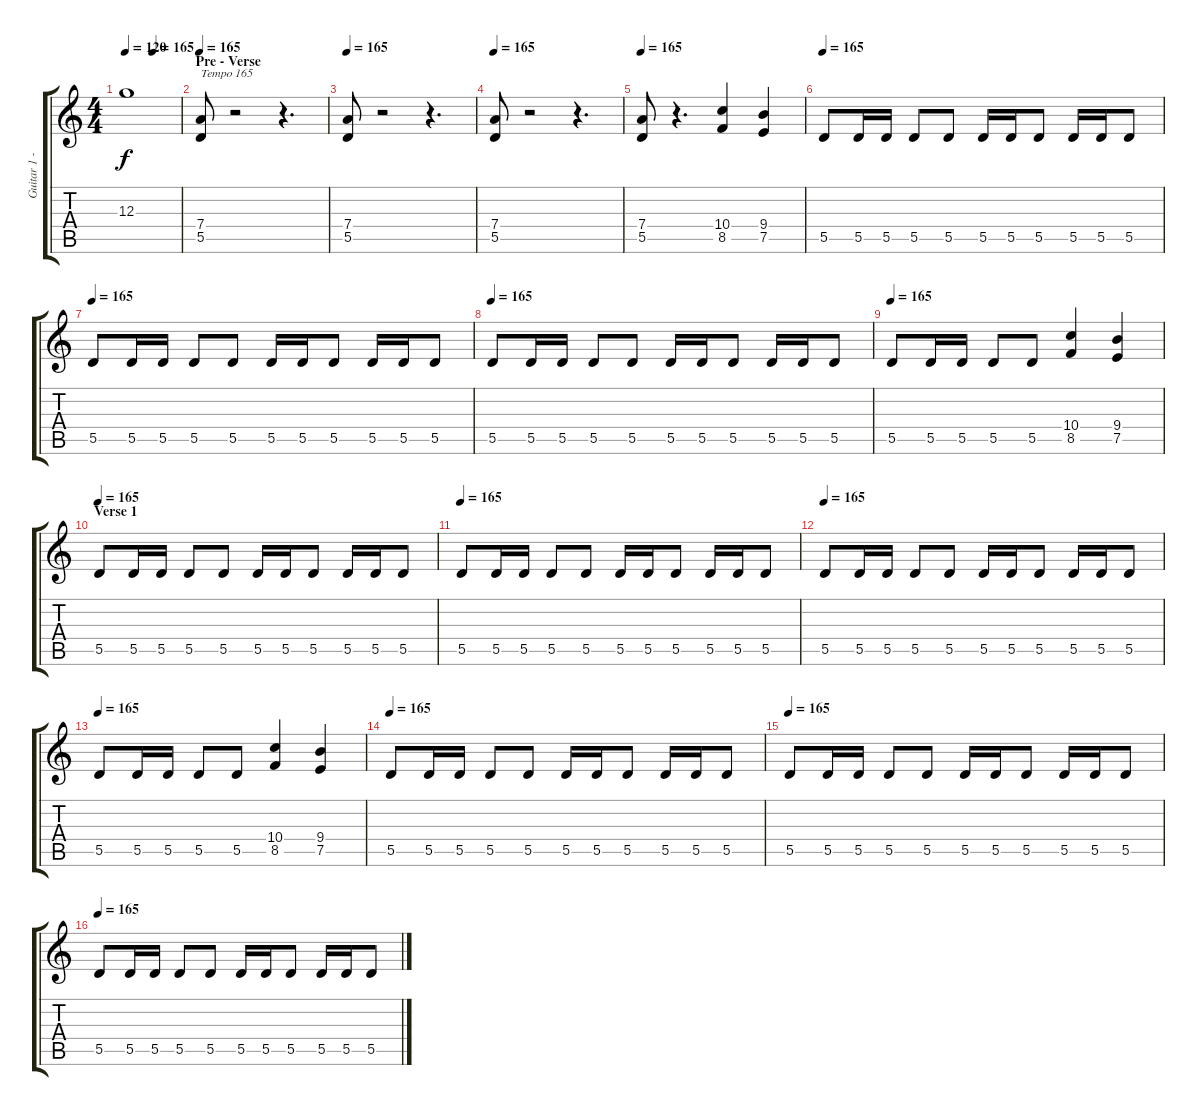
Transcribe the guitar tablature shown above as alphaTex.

\track ("Guitar 1 - Pato" "Guitar 1 -") {instrument distortionguitar}
\staff {score tabs}
\tuning (E4 B3 G3 D3 A2 E2) {hide}
\ts (4 4)
\tempo 120
\tempo (165 0.5)
\clef g2
\ks c
12.3{t}.1{dy f} |
\section ("" "Pre - Verse")
\tempo 165
(7.4 5.5).8{txt "Tempo 165" volume 13 balance 11} r.2 r.4{d} |
\tempo 165
(7.4 5.5).8 r.2 r.4{d} |
\tempo 165
(7.4 5.5).8 r.2 r.4{d} |
\tempo 165
(7.4 5.5).8 r.4{d} (10.4 8.5).4 (9.4 7.5).4 |
\tempo 165
5.5.8 5.5.16 5.5.16 5.5.8 5.5.8 5.5.16 5.5.16 5.5.8 5.5.16 5.5.16 5.5.8 |
\tempo 165
5.5.8 5.5.16 5.5.16 5.5.8 5.5.8 5.5.16 5.5.16 5.5.8 5.5.16 5.5.16 5.5.8 |
\tempo 165
5.5.8 5.5.16 5.5.16 5.5.8 5.5.8 5.5.16 5.5.16 5.5.8 5.5.16 5.5.16 5.5.8 |
\tempo 165
5.5.8 5.5.16 5.5.16 5.5.8 5.5.8 (10.4 8.5).4 (9.4 7.5).4 |
\section ("" "Verse 1")
\tempo 165
5.5.8 5.5.16 5.5.16 5.5.8 5.5.8 5.5.16 5.5.16 5.5.8 5.5.16 5.5.16 5.5.8 |
\tempo 165
5.5.8 5.5.16 5.5.16 5.5.8 5.5.8 5.5.16 5.5.16 5.5.8 5.5.16 5.5.16 5.5.8 |
\tempo 165
5.5.8 5.5.16 5.5.16 5.5.8 5.5.8 5.5.16 5.5.16 5.5.8 5.5.16 5.5.16 5.5.8 |
\tempo 165
5.5.8 5.5.16 5.5.16 5.5.8 5.5.8 (10.4 8.5).4 (9.4 7.5).4 |
\tempo 165
5.5.8 5.5.16 5.5.16 5.5.8 5.5.8 5.5.16 5.5.16 5.5.8 5.5.16 5.5.16 5.5.8 |
\tempo 165
5.5.8 5.5.16 5.5.16 5.5.8 5.5.8 5.5.16 5.5.16 5.5.8 5.5.16 5.5.16 5.5.8 |
\tempo 165
5.5.8 5.5.16 5.5.16 5.5.8 5.5.8 5.5.16 5.5.16 5.5.8 5.5.16 5.5.16 5.5.8
